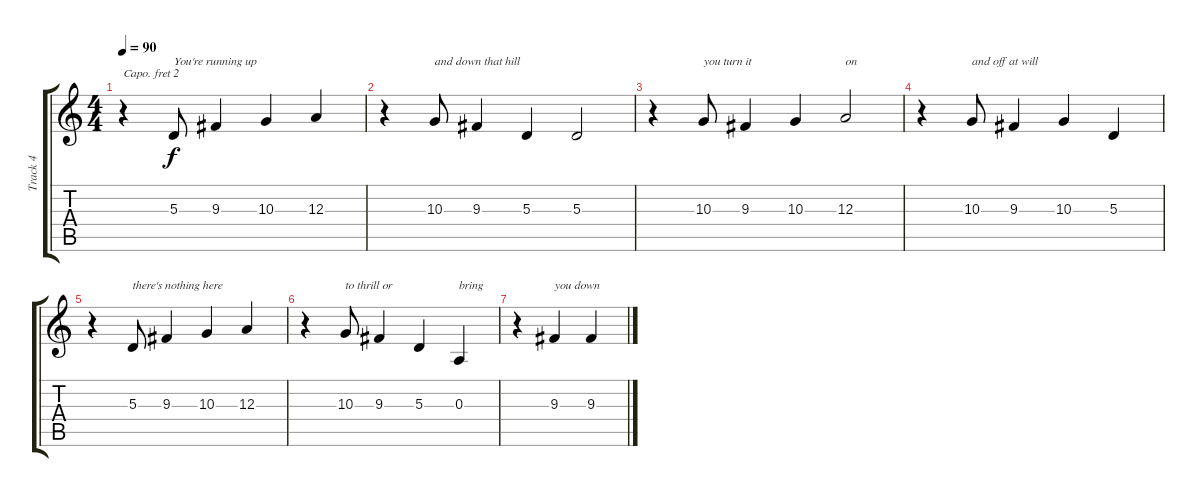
\track ("Track 4" "Track 4") {instrument lead6voice}
\staff {score tabs}
\capo 2
\tuning (E4 B3 G3 D3 A2 E2) {hide}
\ts (4 4)
\tempo 90
\clef g2
\ks c
r.4{dy f} 5.3.8{txt "You're running up"} 9.3.4 10.3.4 12.3.4 |
r.4 10.3.8{txt "and down that hill"} 9.3.4 5.3.4 5.3.2 |
r.4 10.3.8{txt "you turn it"} 9.3.4 10.3.4 12.3.2{txt "on"} |
r.4 10.3.8{txt "and off at will"} 9.3.4 10.3.4 5.3.4 |
r.4 5.3.8{txt "there's nothing here"} 9.3.4 10.3.4 12.3.4 |
r.4 10.3.8{txt "to thrill or"} 9.3.4 5.3.4 0.3.4{txt "bring"} |
r.4 9.3.4{txt "you down"} 9.3.4
